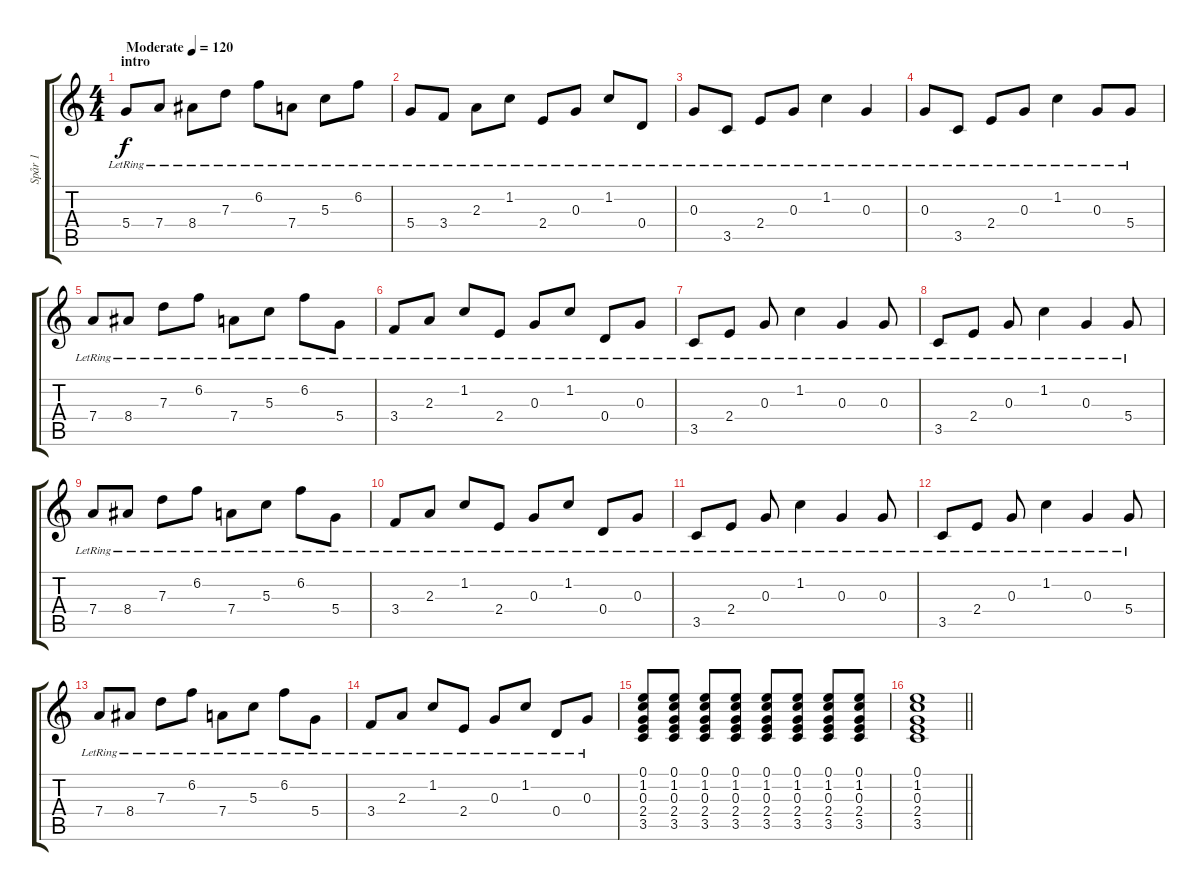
\track ("Spår 1" "Spår 1") {instrument electricguitarclean}
\staff {score tabs}
\tuning (E4 B3 G3 D3 A2 E2) {hide}
\ts (4 4)
\section ("" "intro")
\tempo (120 "Moderate")
\clef g2
\ks c
5.4{lr}.8{dy f instrument electricguitarclean} 7.4{lr}.8 8.4{lr}.8 7.3{lr}.8 6.2{lr}.8 7.4{lr}.8 5.3{lr}.8 6.2{lr}.8 |
5.4{lr}.8 3.4{lr}.8 2.3{lr}.8 1.2{lr}.8 2.4{lr}.8 0.3{lr}.8 1.2{lr}.8 0.4{lr}.8 |
0.3{lr}.8 3.5{lr}.8 2.4{lr}.8 0.3{lr}.8 1.2{lr}.4 0.3{lr}.4 |
0.3{lr}.8 3.5{lr}.8 2.4{lr}.8 0.3{lr}.8 1.2{lr}.4 0.3{lr}.8 5.4{lr}.8 |
7.4{lr}.8 8.4{lr}.8 7.3{lr}.8 6.2{lr}.8 7.4{lr}.8 5.3{lr}.8 6.2{lr}.8 5.4{lr}.8 |
3.4{lr}.8 2.3{lr}.8 1.2{lr}.8 2.4{lr}.8 0.3{lr}.8 1.2{lr}.8 0.4{lr}.8 0.3{lr}.8 |
3.5{lr}.8 2.4{lr}.8 0.3{lr}.8 1.2{lr}.4 0.3{lr}.4 0.3{lr}.8 |
3.5{lr}.8 2.4{lr}.8 0.3{lr}.8 1.2{lr}.4 0.3{lr}.4 5.4{lr}.8 |
7.4{lr}.8 8.4{lr}.8 7.3{lr}.8 6.2{lr}.8 7.4{lr}.8 5.3{lr}.8 6.2{lr}.8 5.4{lr}.8 |
3.4{lr}.8 2.3{lr}.8 1.2{lr}.8 2.4{lr}.8 0.3{lr}.8 1.2{lr}.8 0.4{lr}.8 0.3{lr}.8 |
3.5{lr}.8 2.4{lr}.8 0.3{lr}.8 1.2{lr}.4 0.3{lr}.4 0.3{lr}.8 |
3.5{lr}.8 2.4{lr}.8 0.3{lr}.8 1.2{lr}.4 0.3{lr}.4 5.4{lr}.8 |
7.4{lr}.8 8.4{lr}.8 7.3{lr}.8 6.2{lr}.8 7.4{lr}.8 5.3{lr}.8 6.2{lr}.8 5.4{lr}.8 |
3.4{lr}.8 2.3{lr}.8 1.2{lr}.8 2.4{lr}.8 0.3{lr}.8 1.2{lr}.8 0.4{lr}.8 0.3{lr}.8 |
(0.1 1.2 0.3 2.4 3.5).8 (0.1 1.2 0.3 2.4 3.5).8 (0.1 1.2 0.3 2.4 3.5).8 (0.1 1.2 0.3 2.4 3.5).8 (0.1 1.2 0.3 2.4 3.5).8 (0.1 1.2 0.3 2.4 3.5).8 (0.1 1.2 0.3 2.4 3.5).8 (0.1 1.2 0.3 2.4 3.5).8 |
\barLineRight lightlight
(0.1 1.2 0.3 2.4 3.5).1
